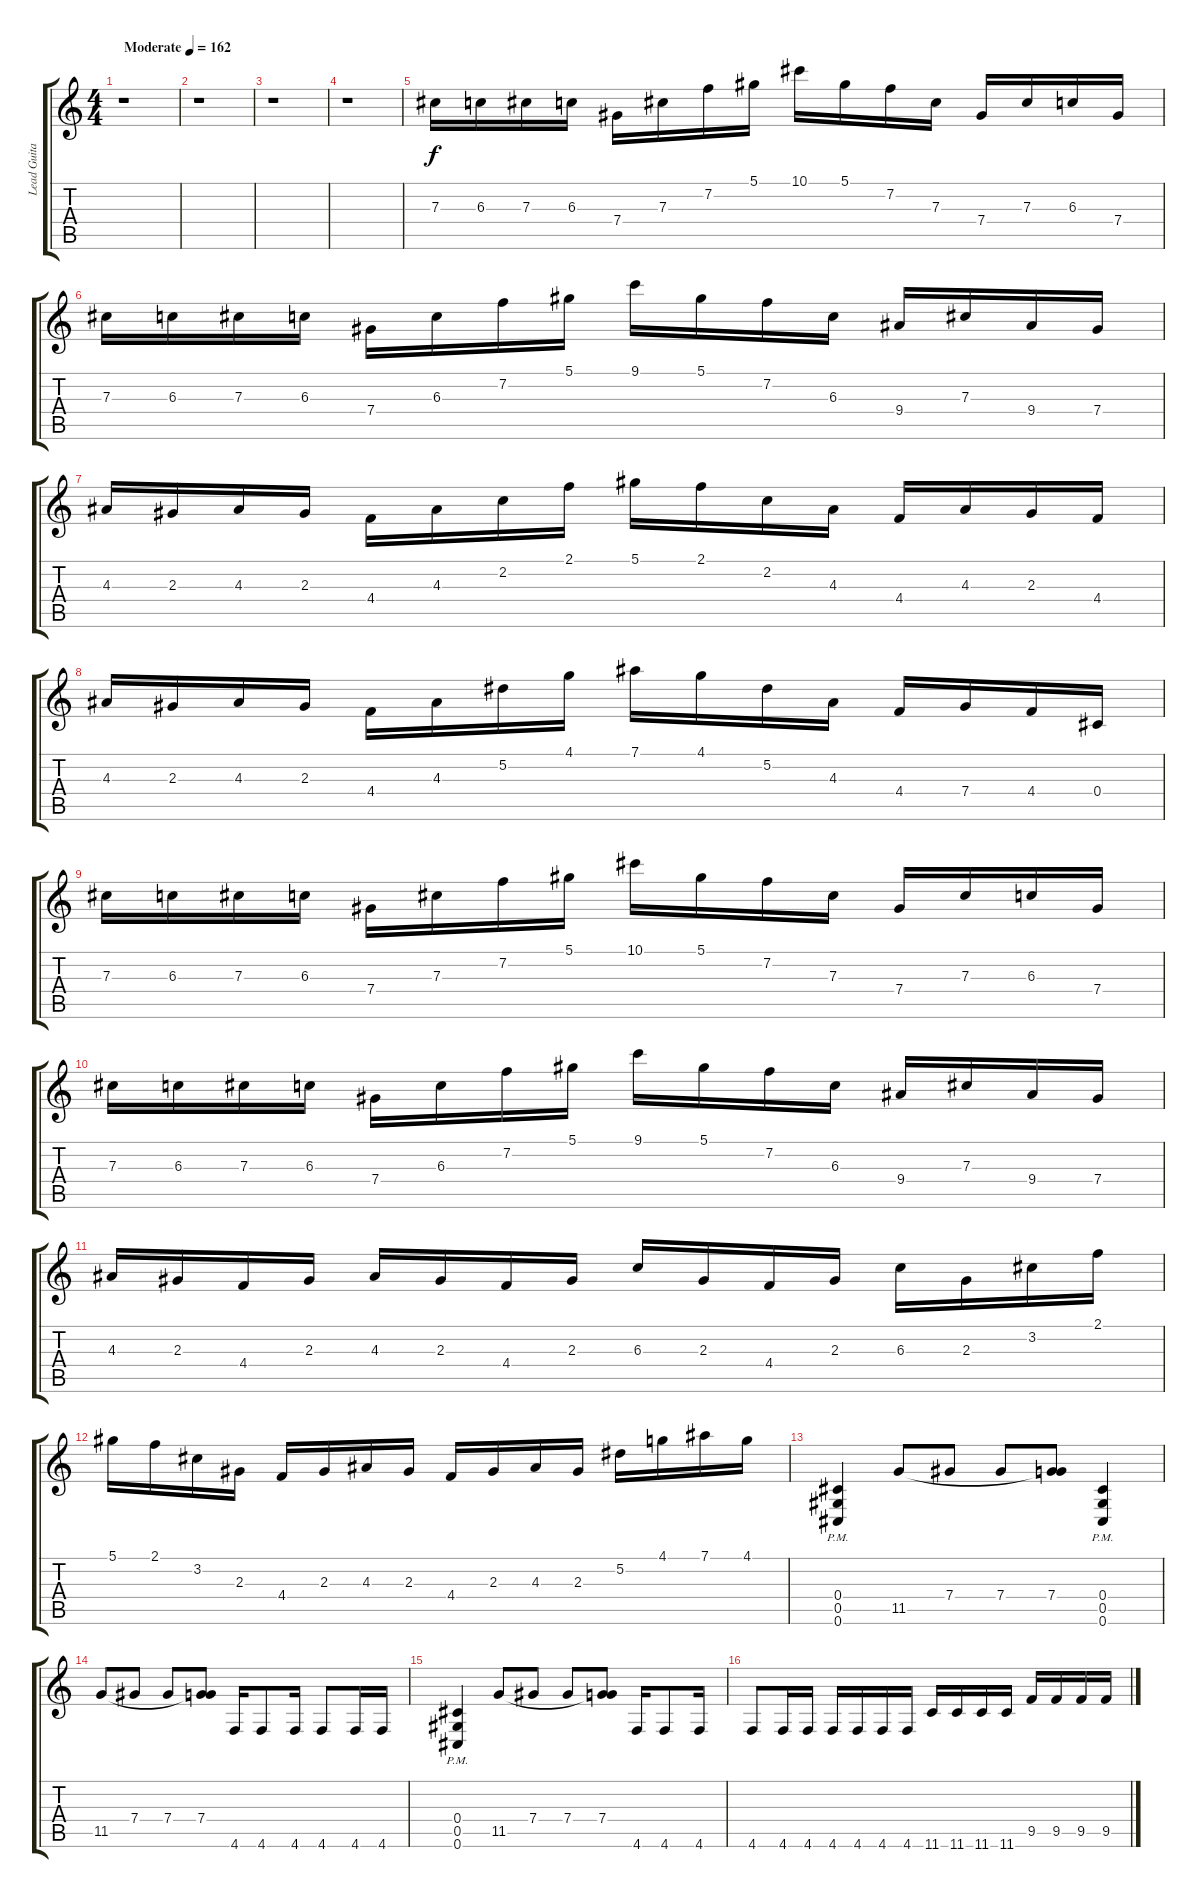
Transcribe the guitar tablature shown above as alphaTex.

\track ("Lead Guitar" "Lead Guita") {instrument distortionguitar}
\staff {score tabs}
\tuning (Eb4 Bb3 Gb3 Db3 Ab2 Db2) {hide}
\ts (4 4)
\tempo (162 "Moderate")
\clef g2
\ks c
r.1{dy f instrument distortionguitar} |
r.1 |
r.1 |
r.1 |
7.3.16 6.3.16 7.3.16 6.3.16 7.4.16 7.3.16 7.2.16 5.1.16 10.1.16 5.1.16 7.2.16 7.3.16 7.4.16 7.3.16 6.3.16 7.4.16 |
7.3.16 6.3.16 7.3.16 6.3.16 7.4.16 6.3.16 7.2.16 5.1.16 9.1.16 5.1.16 7.2.16 6.3.16 9.4.16 7.3.16 9.4.16 7.4.16 |
4.3.16 2.3.16 4.3.16 2.3.16 4.4.16 4.3.16 2.2.16 2.1.16 5.1.16 2.1.16 2.2.16 4.3.16 4.4.16 4.3.16 2.3.16 4.4.16 |
4.3.16 2.3.16 4.3.16 2.3.16 4.4.16 4.3.16 5.2.16 4.1.16 7.1.16 4.1.16 5.2.16 4.3.16 4.4.16 7.4.16 4.4.16 0.4.16 |
7.3.16 6.3.16 7.3.16 6.3.16 7.4.16 7.3.16 7.2.16 5.1.16 10.1.16 5.1.16 7.2.16 7.3.16 7.4.16 7.3.16 6.3.16 7.4.16 |
7.3.16 6.3.16 7.3.16 6.3.16 7.4.16 6.3.16 7.2.16 5.1.16 9.1.16 5.1.16 7.2.16 6.3.16 9.4.16 7.3.16 9.4.16 7.4.16 |
4.3.16 2.3.16 4.4.16 2.3.16 4.3.16 2.3.16 4.4.16 2.3.16 6.3.16 2.3.16 4.4.16 2.3.16 6.3.16 2.3.16 3.2.16 2.1.16 |
5.1.16 2.1.16 3.2.16 2.3.16 4.4.16 2.3.16 4.3.16 2.3.16 4.4.16 2.3.16 4.3.16 2.3.16 5.2.16 4.1.16 7.1.16 4.1.16 |
(0.4{pm} 0.5{pm} 0.6{pm}).4 11.5.8 7.4.8 7.4.8 (7.4 11.5{t}).8 (0.4{pm} 0.5{pm} 0.6{pm}).4 |
11.5.8 7.4.8 7.4.8 (7.4 11.5{t}).8 4.6.16 4.6.8 4.6.16 4.6.8 4.6.16 4.6.16 |
(0.4{pm} 0.5{pm} 0.6{pm}).4 11.5.8 7.4.8 7.4.8 (7.4 11.5{t}).8 4.6.16 4.6.8 4.6.16 |
4.6.8 4.6.16 4.6.16 4.6.16 4.6.16 4.6.16 4.6.16 11.6.16 11.6.16 11.6.16 11.6.16 9.5.16 9.5.16 9.5.16 9.5.16
